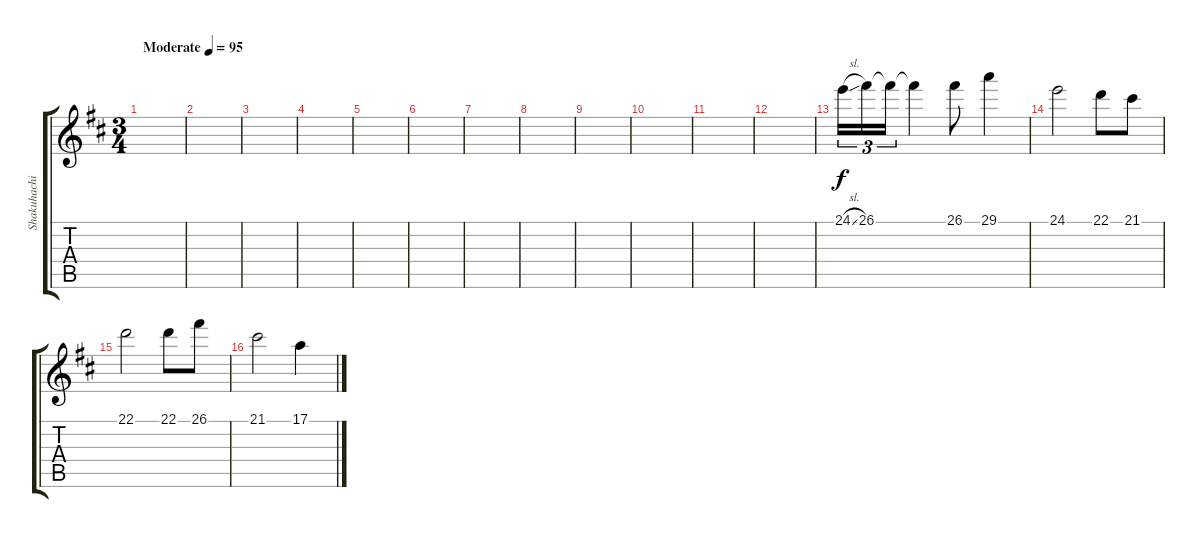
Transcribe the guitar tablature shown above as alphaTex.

\track ("Shakuhachi" "Shakuhachi") {instrument shakuhachi}
\staff {score tabs}
\tuning (E4 B3 G3 D3 A2 E2) {hide}
\ts (3 4)
\tempo (95 "Moderate")
\clef g2
\ks d
|
|
|
|
|
|
|
|
|
|
|
|
24.1{sl}.16{tu (3 2)} 26.1.16{tu (3 2)} 26.1{t}.16{tu (3 2)} 26.1{t}.4 26.1.8 29.1.4 |
24.1.2 22.1.8 21.1.8 |
22.1.2 22.1.8 26.1.8 |
21.1.2 17.1.4
